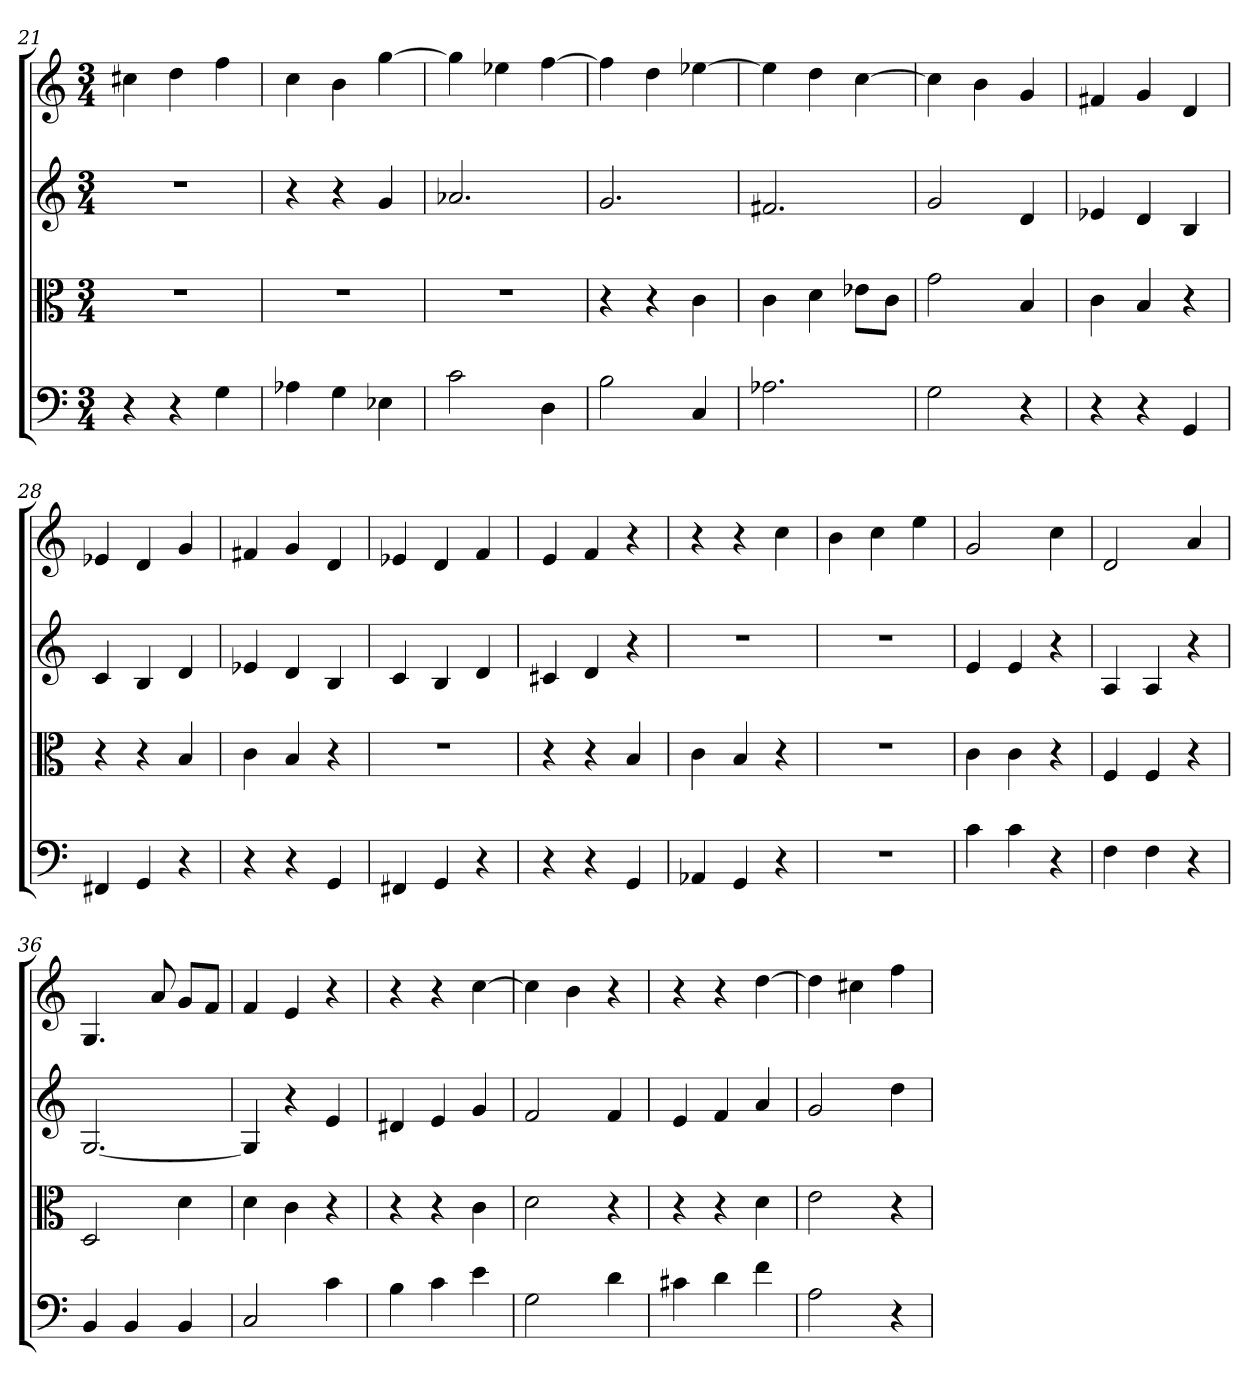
**kern	**kern	**kern	**kern
*part4	*part3	*part2	*part1
*staff4	*staff3	*staff2	*staff1
*clefF4	*clefC3	*	*
*k[]	*k[]	*k[]	*k[]
*C:	*C:	*C:	*C:
*M3/4	*M3/4	*M3/4	*M3/4
=21	=21	=21	=21
4r	2.r	2.r	4cc#X
4r	.	.	4dd
4G	.	.	4ff
=22	=22	=22	=22
4A-X	2.r	4r	4cc
4G	.	4r	4b
4E-X	.	4g	[4gg
=23	=23	=23	=23
2c	2.r	2.a-X	4gg]
.	.	.	4ee-X
4D	.	.	[4ff
=24	=24	=24	=24
2B	4r	2.g	4ff]
.	4r	.	4dd
4C	4c	.	[4ee-X
=25	=25	=25	=25
2.A-X	4c	2.f#X	4ee-]
.	4d	.	4dd
.	8e-X\L	.	[4cc
.	8c\J	.	.
=26	=26	=26	=26
2G	2g	2g	4cc]
.	.	.	4b
4r	4B	4d	4g
=27	=27	=27	=27
4r	4c	4e-X	4f#X
4r	4B	4d	4g
4GG	4r	4B	4d
=28	=28	=28	=28
4FF#X	4r	4c	4e-X
4GG	4r	4B	4d
4r	4B	4d	4g
=29	=29	=29	=29
4r	4c	4e-X	4f#X
4r	4B	4d	4g
4GG	4r	4B	4d
=30	=30	=30	=30
4FF#X	2.r	4c	4e-X
4GG	.	4B	4d
4r	.	4d	4f
=31	=31	=31	=31
4r	4r	4c#X	4e
4r	4r	4d	4f
4GG	4B	4r	4r
=32	=32	=32	=32
4AA-X	4c	2.r	4r
4GG	4B	.	4r
4r	4r	.	4cc
=33	=33	=33	=33
2.r	2.r	2.r	4b
.	.	.	4cc
.	.	.	4ee
=34	=34	=34	=34
4c	4c	4e	2g
4c	4c	4e	.
4r	4r	4r	4cc
=35	=35	=35	=35
4F	4F	4A	2d
4F	4F	4A	.
4r	4r	4r	4a
=36	=36	=36	=36
4BB	2D	[2.G	4.G
4BB	.	.	.
.	.	.	8a
4BB	4d	.	8gL
.	.	.	8fJ
=37	=37	=37	=37
2C	4d	4G]	4f
.	4c	4r	4e
4c	4r	4e	4r
=38	=38	=38	=38
4B	4r	4d#X	4r
4c	4r	4e	4r
4e	4c	4g	[4cc
=39	=39	=39	=39
2G	2d	2f	4cc]
.	.	.	4b
4d	4r	4f	4r
=40	=40	=40	=40
4c#X	4r	4e	4r
4d	4r	4f	4r
4f	4d	4a	[4dd
=41	=41	=41	=41
2A	2e	2g	4dd]
.	.	.	4cc#X
4r	4r	4dd	4ff
=	=	=	=
*-	*-	*-	*-
